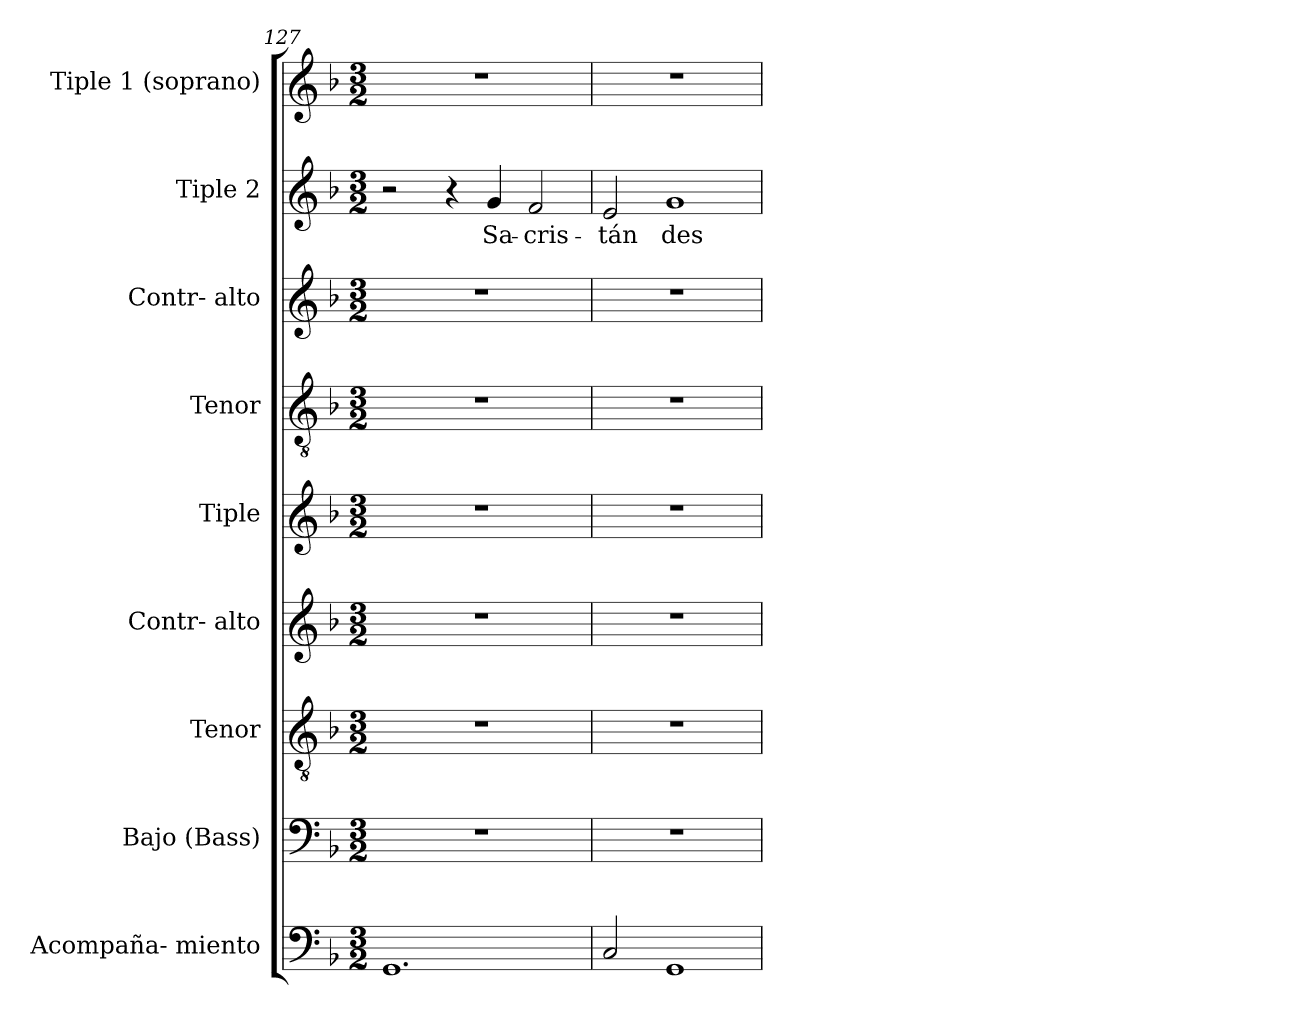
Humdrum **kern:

**kern	**kern	**kern	**kern	**kern	**kern	**kern	**kern	**text	**kern
*part9	*part8	*part7	*part6	*part5	*part4	*part3	*part2	*part2	*part1
*staff9	*staff8	*staff7	*staff6	*staff5	*staff4	*staff3	*staff2	*staff2	*staff1
*I"Acompaña- miento	*I"Bajo (Bass)	*I"Tenor	*I"Contr- alto	*I"Tiple	*I"Tenor	*I"Contr- alto	*I"Tiple 2	*	*I"Tiple 1 (soprano)
*	*I'B.	*I'T.	*I'A.	*	*I'T.	*I'A.	*	*	*I'S.
!!LO:PB:g=z
*clefF4	*clefF4	*clefGv2	*clefG2	*clefG2	*clefGv2	*clefG2	*clefG2	*	*clefG2
*	*	*ITrd7c12	*	*	*ITrd7c12	*	*	*	*
*k[b-]	*k[b-]	*k[b-]	*k[b-]	*k[b-]	*k[b-]	*k[b-]	*k[b-]	*	*k[b-]
*F:	*F:	*F:	*F:	*F:	*F:	*F:	*F:	*	*F:
*M3/2	*M3/2	*M3/2	*M3/2	*M3/2	*M3/2	*M3/2	*M3/2	*	*M3/2
=127	=127	=127	=127	=127	=127	=127	=127	=127	=127
!	!LO:N:vis=1	!LO:N:vis=1	!LO:N:vis=1	!LO:N:vis=1	!LO:N:vis=1	!LO:N:vis=1	!	!	!LO:N:vis=1
1.GGi	1.r	1.r	1.r	1.r	1.r	1.r	2r	.	1.r
.	.	.	.	.	.	.	4r	.	.
!	!	!	!	!	!	!	!	!LO:LY:b:color=#000000	!
.	.	.	.	.	.	.	4gi/	Sa-	.
!	!	!	!	!	!	!	!	!LO:LY:b:color=#000000	!
.	.	.	.	.	.	.	2fi/	-cris-	.
=128	=128	=128	=128	=128	=128	=128	=128	=128	=128
!	!LO:N:vis=1	!LO:N:vis=1	!LO:N:vis=1	!LO:N:vis=1	!LO:N:vis=1	!LO:N:vis=1	!	!	!
!	!	!	!	!	!	!	!	!LO:LY:b:color=#000000	!LO:N:vis=1
2Ci/	1.r	1.r	1.r	1.r	1.r	1.r	2ei/	-tán	1.r
!	!	!	!	!	!	!	!	!LO:LY:b:color=#000000	!
1GGi	.	.	.	.	.	.	1gi	des-	.
=	=	=	=	=	=	=	=	=	=
*-	*-	*-	*-	*-	*-	*-	*-	*-	*-
